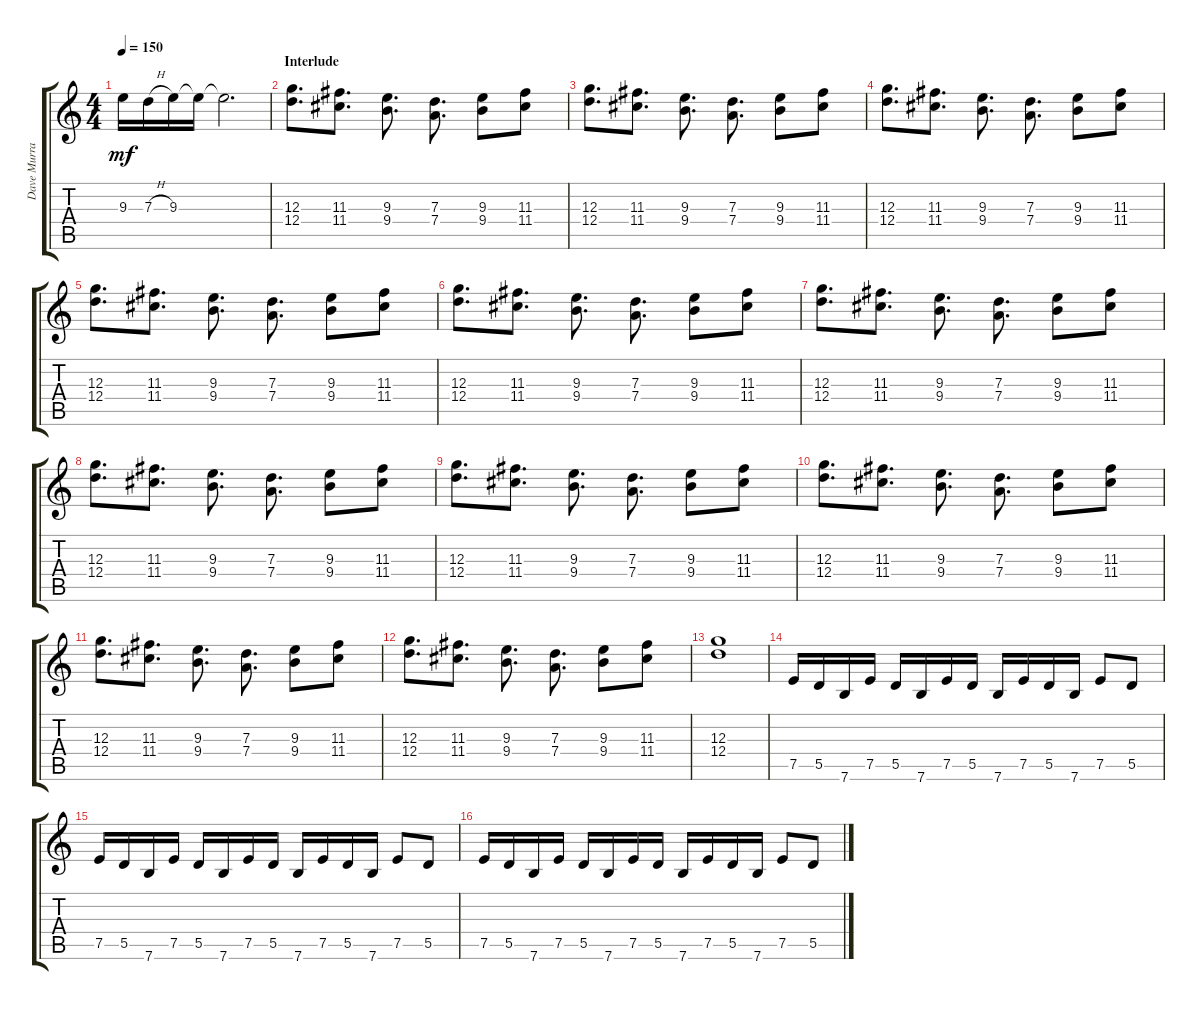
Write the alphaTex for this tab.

\track ("Dave Murray" "Dave Murra") {instrument overdrivenguitar}
\staff {score tabs}
\tuning (E4 B3 G3 D3 A2 E2) {hide}
\ts (4 4)
\tempo 150
\clef g2
\ks c
9.3.16{dy mf} 7.3{h}.16 9.3.16 9.3{t}.16 9.3{t}.2{d} |
\section ("" "Interlude")
(12.3 12.4).8{d} (11.3 11.4).8{d} (9.3 9.4).8{d} (7.3 7.4).8{d} (9.3 9.4).8 (11.3 11.4).8 |
(12.3 12.4).8{d} (11.3 11.4).8{d} (9.3 9.4).8{d} (7.3 7.4).8{d} (9.3 9.4).8 (11.3 11.4).8 |
(12.3 12.4).8{d} (11.3 11.4).8{d} (9.3 9.4).8{d} (7.3 7.4).8{d} (9.3 9.4).8 (11.3 11.4).8 |
(12.3 12.4).8{d} (11.3 11.4).8{d} (9.3 9.4).8{d} (7.3 7.4).8{d} (9.3 9.4).8 (11.3 11.4).8 |
(12.3 12.4).8{d} (11.3 11.4).8{d} (9.3 9.4).8{d} (7.3 7.4).8{d} (9.3 9.4).8 (11.3 11.4).8 |
(12.3 12.4).8{d} (11.3 11.4).8{d} (9.3 9.4).8{d} (7.3 7.4).8{d} (9.3 9.4).8 (11.3 11.4).8 |
(12.3 12.4).8{d} (11.3 11.4).8{d} (9.3 9.4).8{d} (7.3 7.4).8{d} (9.3 9.4).8 (11.3 11.4).8 |
(12.3 12.4).8{d} (11.3 11.4).8{d} (9.3 9.4).8{d} (7.3 7.4).8{d} (9.3 9.4).8 (11.3 11.4).8 |
(12.3 12.4).8{d} (11.3 11.4).8{d} (9.3 9.4).8{d} (7.3 7.4).8{d} (9.3 9.4).8 (11.3 11.4).8 |
(12.3 12.4).8{d} (11.3 11.4).8{d} (9.3 9.4).8{d} (7.3 7.4).8{d} (9.3 9.4).8 (11.3 11.4).8 |
(12.3 12.4).8{d} (11.3 11.4).8{d} (9.3 9.4).8{d} (7.3 7.4).8{d} (9.3 9.4).8 (11.3 11.4).8 |
(12.3 12.4).1 |
7.5.16 5.5.16 7.6.16 7.5.16 5.5.16 7.6.16 7.5.16 5.5.16 7.6.16 7.5.16 5.5.16 7.6.16 7.5.8 5.5.8 |
7.5.16 5.5.16 7.6.16 7.5.16 5.5.16 7.6.16 7.5.16 5.5.16 7.6.16 7.5.16 5.5.16 7.6.16 7.5.8 5.5.8 |
7.5.16 5.5.16 7.6.16 7.5.16 5.5.16 7.6.16 7.5.16 5.5.16 7.6.16 7.5.16 5.5.16 7.6.16 7.5.8 5.5.8
